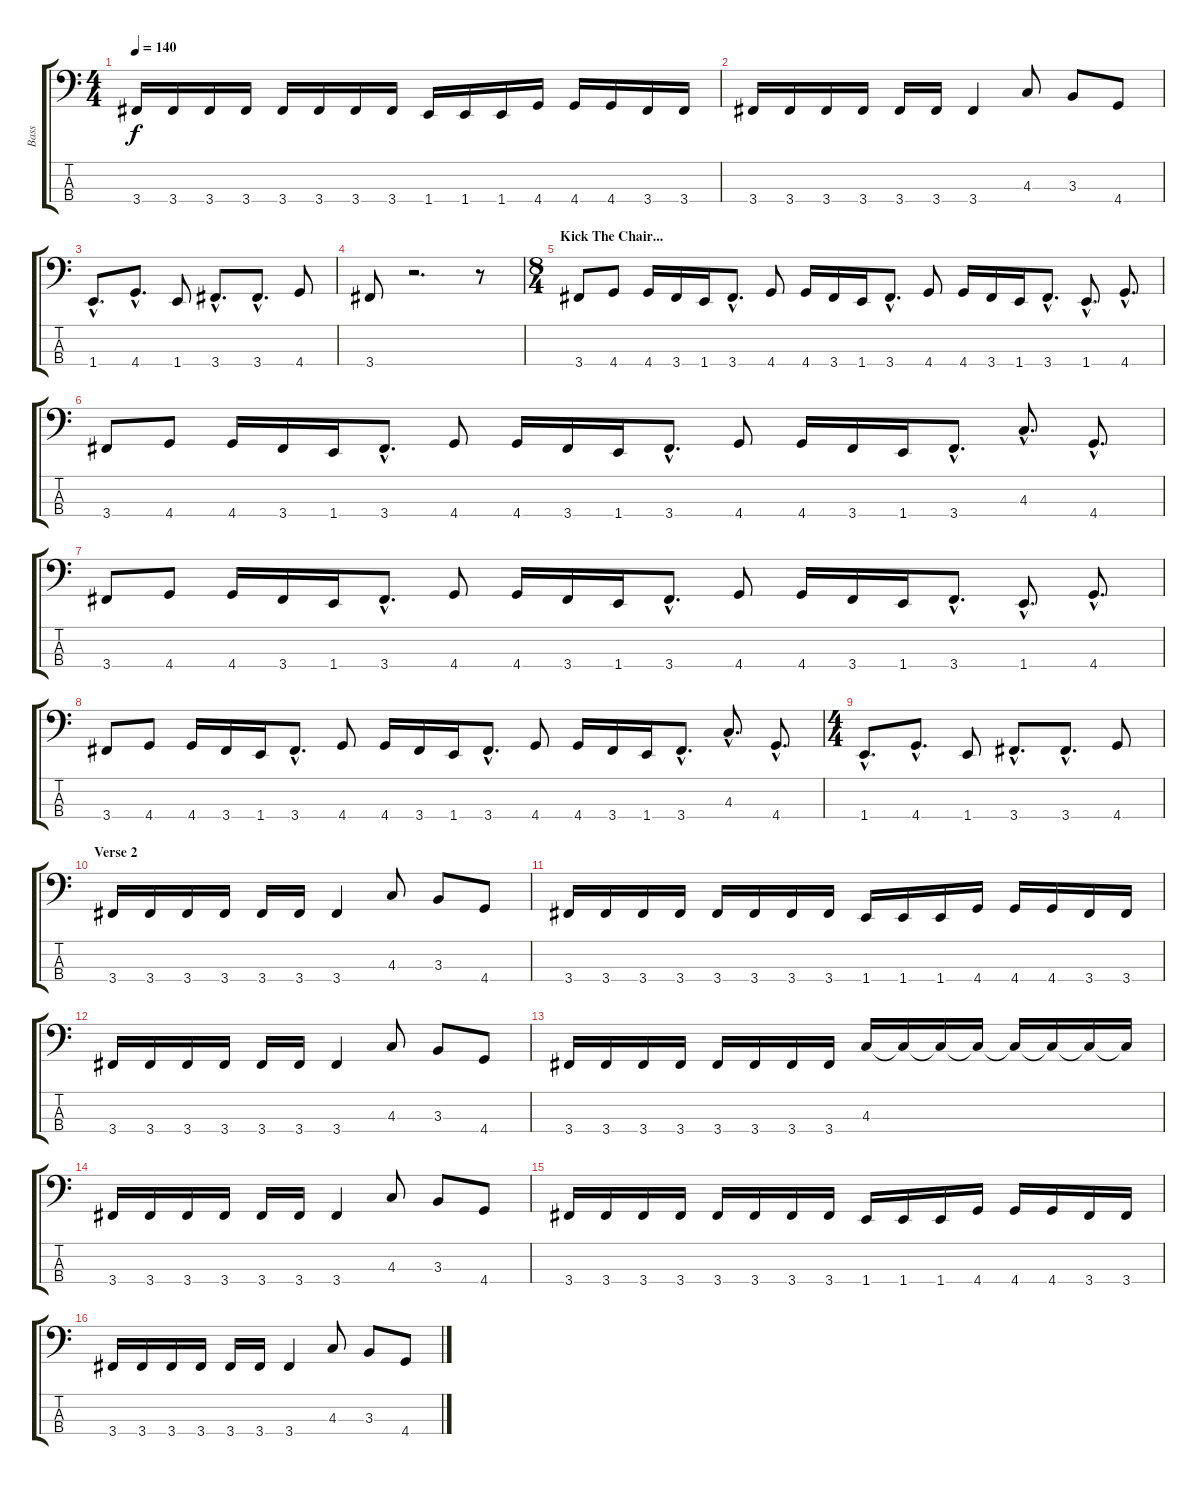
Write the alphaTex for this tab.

\track ("Bass" "Bass") {instrument electricbasspick}
\staff {score tabs}
\tuning (Gb2 Db2 Ab1 Eb1) {hide}
\ts (4 4)
\tempo 140
\clef f4
\ks c
3.4.16{dy f} 3.4.16 3.4.16 3.4.16 3.4.16 3.4.16 3.4.16 3.4.16 1.4.16 1.4.16 1.4.16 4.4.16 4.4.16 4.4.16 3.4.16 3.4.16 |
3.4.16 3.4.16 3.4.16 3.4.16 3.4.16 3.4.16 3.4.4 4.3.8 3.3.8 4.4.8 |
1.4{hac}.8{d} 4.4{hac}.8{d} 1.4.8 3.4{hac}.8{d} 3.4{hac}.8{d} 4.4.8 |
3.4.8 r.2{d} r.8 |
\ts (8 4)
\section ("" "Kick The Chair...")
3.4.8 4.4.8 4.4.16 3.4.16 1.4.16 3.4{hac}.8{d} 4.4.8 4.4.16 3.4.16 1.4.16 3.4{hac}.8{d} 4.4.8 4.4.16 3.4.16 1.4.16 3.4{hac}.8{d} 1.4{hac}.8{d} 4.4{hac}.8{d} |
3.4.8 4.4.8 4.4.16 3.4.16 1.4.16 3.4{hac}.8{d} 4.4.8 4.4.16 3.4.16 1.4.16 3.4{hac}.8{d} 4.4.8 4.4.16 3.4.16 1.4.16 3.4{hac}.8{d} 4.3{hac}.8{d} 4.4{hac}.8{d} |
3.4.8 4.4.8 4.4.16 3.4.16 1.4.16 3.4{hac}.8{d} 4.4.8 4.4.16 3.4.16 1.4.16 3.4{hac}.8{d} 4.4.8 4.4.16 3.4.16 1.4.16 3.4{hac}.8{d} 1.4{hac}.8{d} 4.4{hac}.8{d} |
3.4.8 4.4.8 4.4.16 3.4.16 1.4.16 3.4{hac}.8{d} 4.4.8 4.4.16 3.4.16 1.4.16 3.4{hac}.8{d} 4.4.8 4.4.16 3.4.16 1.4.16 3.4{hac}.8{d} 4.3{hac}.8{d} 4.4{hac}.8{d} |
\ts (4 4)
1.4{hac}.8{d} 4.4{hac}.8{d} 1.4.8 3.4{hac}.8{d} 3.4{hac}.8{d} 4.4.8 |
\section ("" "Verse 2")
3.4.16 3.4.16 3.4.16 3.4.16 3.4.16 3.4.16 3.4.4 4.3.8 3.3.8 4.4.8 |
3.4.16 3.4.16 3.4.16 3.4.16 3.4.16 3.4.16 3.4.16 3.4.16 1.4.16 1.4.16 1.4.16 4.4.16 4.4.16 4.4.16 3.4.16 3.4.16 |
3.4.16 3.4.16 3.4.16 3.4.16 3.4.16 3.4.16 3.4.4 4.3.8 3.3.8 4.4.8 |
3.4.16 3.4.16 3.4.16 3.4.16 3.4.16 3.4.16 3.4.16 3.4.16 4.3.16 4.3{t}.16 4.3{t}.16 4.3{t}.16 4.3{t}.16 4.3{t}.16 4.3{t}.16 4.3{t}.16 |
3.4.16 3.4.16 3.4.16 3.4.16 3.4.16 3.4.16 3.4.4 4.3.8 3.3.8 4.4.8 |
3.4.16 3.4.16 3.4.16 3.4.16 3.4.16 3.4.16 3.4.16 3.4.16 1.4.16 1.4.16 1.4.16 4.4.16 4.4.16 4.4.16 3.4.16 3.4.16 |
3.4.16 3.4.16 3.4.16 3.4.16 3.4.16 3.4.16 3.4.4 4.3.8 3.3.8 4.4.8
